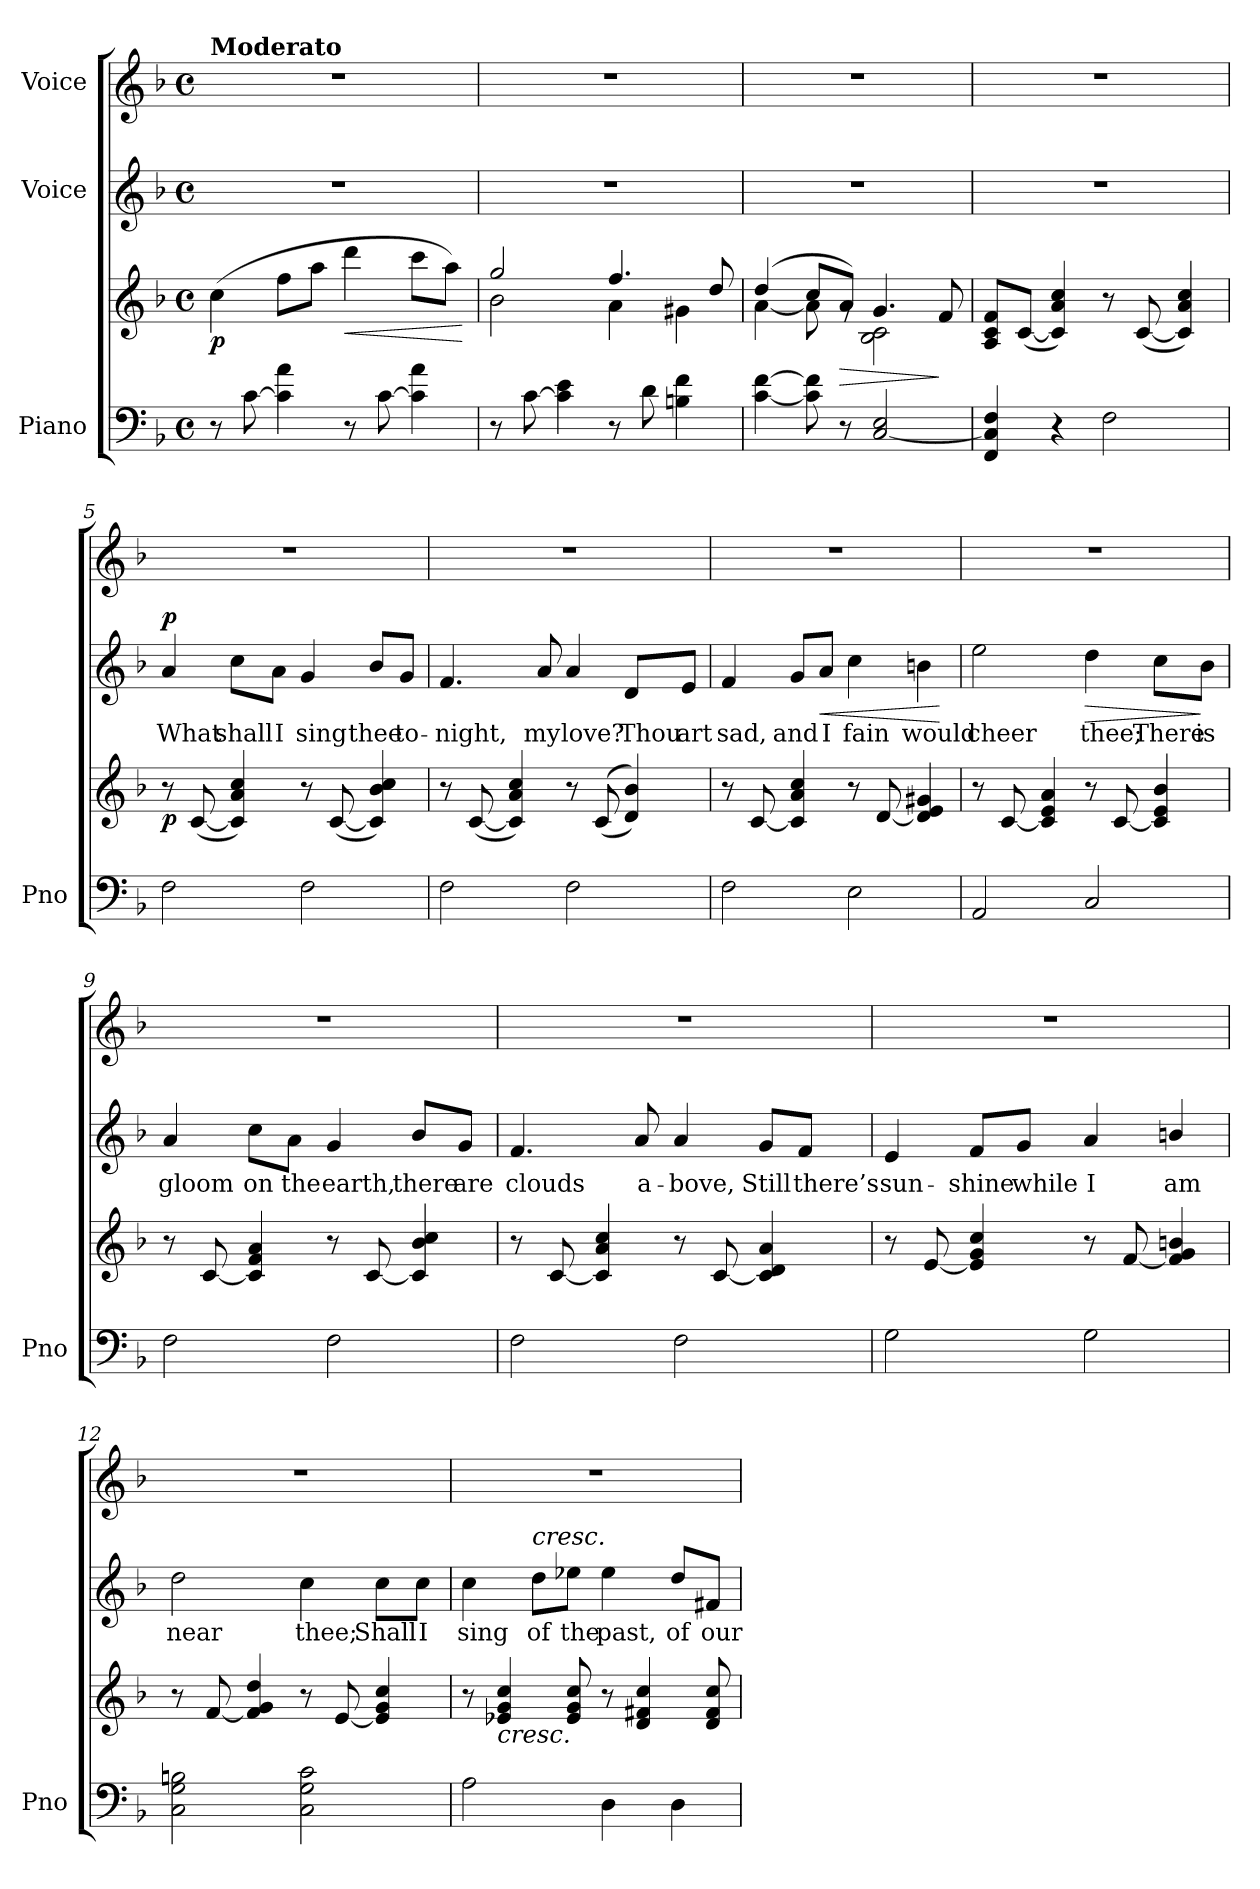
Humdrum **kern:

**kern	**kern	**dynam	**kern	**text	**dynam	**kern
*part3	*part3	*part3	*part2	*part2	*part2	*part1
*staff4	*staff3	*staff3/4	*staff2	*staff2	*staff2	*staff1
*I"Piano	*	*	*I"Voice	*	*	*I"Voice
*I'Pno	*	*	*	*	*	*
*clefF4	*clefG2	*	*clefG2	*	*	*clefG2
*k[b-]	*k[b-]	*	*k[b-]	*	*	*k[b-]
*M4/4	*M4/4	*	*M4/4	*	*	*M4/4
*met(c)	*met(c)	*	*met(c)	*	*	*met(c)
=1	=1	=1	=1	=1	=1	=1
!	!	!	!	!	!	!LO:TX:a:B:t=Moderato
!	!	!LO:DY:b	!	!	!	!
8r	(>4cc\	p	1r	.	.	1r
[8c\	.	.	.	.	.	.
4c\] 4a\	8ff\L	.	.	.	.	.
.	8aa\J	.	.	.	.	.
!	!	!LO:HP:b	!	!	!	!
8r	4ddd\	<	.	.	.	.
[8c\	.	.	.	.	.	.
4c\] 4a\	8ccc\L	.	.	.	.	.
.	8aa\J)	.	.	.	.	.
.	.	[	.	.	.	.
=2	=2	=2	=2	=2	=2	=2
*	*^	*	*	*	*	*
8r	2gg/	2b-\	.	1r	.	.	1r
[8c\	.	.	.	.	.	.	.
4c\] 4e\	.	.	.	.	.	.	.
8r	4.ff/	4a\	.	.	.	.	.
8d\	.	.	.	.	.	.	.
4Bn\ 4f\	.	4g#X\	.	.	.	.	.
.	8dd/	.	.	.	.	.	.
=3	=3	=3	=3	=3	=3	=3	=3
[4c\ [4f\	(>4dd/	[4a\	.	1r	.	.	1r
8c\] 8f\]	8cc/L	8a\]	.	.	.	.	.
!	!	!	!LO:HP:b	!	!	!	!
8r	8a/J)	8rg	>	.	.	.	.
[2C/ 2E/	4.g/	2B-\ 2c\	.	.	.	.	.
.	8f/	.	]	.	.	.	.
*	*v	*v	*	*	*	*	*
=4	=4	=4	=4	=4	=4	=4
4FF/ 4C/] 4F/	8A/ 8c/ 8f/L	.	1r	.	.	1r
.	(>[8c/J	.	.	.	.	.
4r	4c/] 4a/ 4cc/)	.	.	.	.	.
2F\	8r	.	.	.	.	.
.	(>[8c/	.	.	.	.	.
.	4c/] 4a/ 4cc/)	.	.	.	.	.
!!LO:LB:g=z
=5	=5	=5	=5	=5	=5	=5
!	!	!LO:DY:b	!	!LO:LY:b	!LO:DY:a	!
2F\	8r	p	4a/	What	p	1r
.	(>[8c/	.	.	.	.	.
!	!	!	!	!LO:LY:b	!	!
.	4c/] 4a/ 4cc/)	.	8cc\L	shall	.	.
!	!	!	!	!LO:LY:b	!	!
.	.	.	8a\J	I	.	.
!	!	!	!	!LO:LY:b	!	!
2F\	8r	.	4g/	sing	.	.
.	(>[8c/	.	.	.	.	.
!	!	!	!	!LO:LY:b	!	!
.	4c/] 4b-/ 4cc/)	.	8b-/L	thee	.	.
!	!	!	!	!LO:LY:b	!	!
.	.	.	8g/J	to-	.	.
=6	=6	=6	=6	=6	=6	=6
!	!	!	!	!LO:LY:b	!	!
2F\	8r	.	4.f/	-night,	.	1r
.	(>[8c/	.	.	.	.	.
.	4c/] 4a/ 4cc/)	.	.	.	.	.
!	!	!	!	!LO:LY:b	!	!
.	.	.	8a/	my	.	.
!	!	!	!	!LO:LY:b	!	!
2F\	8r	.	4a/	love?	.	.
.	(>(<8c/	.	.	.	.	.
!	!	!	!	!LO:LY:b	!	!
.	4d/ 4b-/))	.	8d/L	Thou	.	.
!	!	!	!	!LO:LY:b	!	!
.	.	.	8e/J	art	.	.
=7	=7	=7	=7	=7	=7	=7
!	!	!	!	!LO:LY:b	!	!
2F\	8r	.	4f/	sad,	.	1r
.	[8c/	.	.	.	.	.
!	!	!	!	!LO:LY:b	!	!
.	4c/] 4a/ 4cc/	.	8g/L	and	.	.
!	!	!	!	!LO:LY:b	!LO:HP:b	!
.	.	.	8a/J	I	<	.
!	!	!	!	!LO:LY:b	!	!
2E\	8r	.	4cc\	fain	.	.
.	[8d/	.	.	.	.	.
!	!	!	!	!LO:LY:b	!	!
.	4d/] 4e/ 4g#X/	.	4bn\	would	.	.
.	.	.	.	.	[	.
=8	=8	=8	=8	=8	=8	=8
!	!	!	!	!LO:LY:b	!	!
2AA/	8r	.	2ee\	cheer	.	1r
.	[8c/	.	.	.	.	.
.	4c/] 4e/ 4a/	.	.	.	.	.
!	!	!	!	!LO:LY:b	!LO:HP:b	!
2C/	8r	.	4dd\	thee;	>	.
.	[8c/	.	.	.	.	.
!	!	!	!	!LO:LY:b	!	!
.	4c/] 4e/ 4b-/	.	8cc\L	There	.	.
!	!	!	!	!LO:LY:b	!	!
.	.	.	8b-\J	is	]	.
!!LO:LB:g=z
=9	=9	=9	=9	=9	=9	=9
!	!	!	!	!LO:LY:b	!	!
2F\	8r	.	4a/	gloom	.	1r
.	[8c/	.	.	.	.	.
!	!	!	!	!LO:LY:b	!	!
.	4c/] 4f/ 4a/	.	8cc\L	on	.	.
!	!	!	!	!LO:LY:b	!	!
.	.	.	8a\J	the	.	.
!	!	!	!	!LO:LY:b	!	!
2F\	8r	.	4g/	earth,	.	.
.	[8c/	.	.	.	.	.
!	!	!	!	!LO:LY:b	!	!
.	4c/] 4b-/ 4cc/	.	8b-/L	there	.	.
!	!	!	!	!LO:LY:b	!	!
.	.	.	8g/J	are	.	.
=10	=10	=10	=10	=10	=10	=10
!	!	!	!	!LO:LY:b	!	!
2F\	8r	.	4.f/	clouds	.	1r
.	[8c/	.	.	.	.	.
.	4c/] 4a/ 4cc/	.	.	.	.	.
!	!	!	!	!LO:LY:b	!	!
.	.	.	8a/	a-	.	.
!	!	!	!	!LO:LY:b	!	!
2F\	8r	.	4a/	-bove,	.	.
.	[8c/	.	.	.	.	.
!	!	!	!	!LO:LY:b	!	!
.	4c/] 4d/ 4a/	.	8g/L	Still	.	.
!	!	!	!	!LO:LY:b	!	!
.	.	.	8f/J	there’s	.	.
=11	=11	=11	=11	=11	=11	=11
!	!	!	!	!LO:LY:b	!	!
2G\	8r	.	4e/	sun-	.	1r
.	[8e/	.	.	.	.	.
!	!	!	!	!LO:LY:b	!	!
.	4e/] 4g/ 4cc/	.	8f/L	-shine	.	.
!	!	!	!	!LO:LY:b	!	!
.	.	.	8g/J	while	.	.
!	!	!	!	!LO:LY:b	!	!
2G\	8r	.	4a/	I	.	.
.	[8f/	.	.	.	.	.
!	!	!	!	!LO:LY:b	!	!
.	4f/] 4g/ 4bn/	.	4bn/	am	.	.
=12	=12	=12	=12	=12	=12	=12
!	!	!	!	!LO:LY:b	!	!
2C\ 2G\ 2Bn\	8r	.	2dd\	near	.	1r
.	[8f/	.	.	.	.	.
.	4f/] 4g/ 4dd/	.	.	.	.	.
!	!	!	!	!LO:LY:b	!	!
2C\ 2G\ 2c\	8r	.	4cc\	thee;	.	.
.	[8e/	.	.	.	.	.
!	!	!	!	!LO:LY:b	!	!
.	4e/] 4g/ 4cc/	.	8cc\L	Shall	.	.
!	!	!	!	!LO:LY:b	!	!
.	.	.	8cc\J	I	.	.
!!LO:LB:g=z
=13	=13	=13	=13	=13	=13	=13
!	!	!	!	!LO:LY:b	!	!
2A\	8r	.	4cc\	sing	.	1r
!	!LO:TX:b:i:t=cresc.	!	!	!	!	!
.	4e-X/ 4g/ 4cc/	.	.	.	.	.
!	!	!	!LO:TX:a:i:t=cresc.	!	!	!
!	!	!	!	!LO:LY:b	!	!
.	.	.	8dd\L	of	.	.
!	!	!	!	!LO:LY:b	!	!
.	8e-/ 8g/ 8cc/	.	8ee-X\J	the	.	.
!	!	!	!	!LO:LY:b	!	!
4D\	8r	.	4ee-\	past,	.	.
.	4d/ 4f#X/ 4cc/	.	.	.	.	.
!	!	!	!	!LO:LY:b	!	!
4D\	.	.	8dd/L	of	.	.
!	!	!	!	!LO:LY:b	!	!
.	8d/ 8f#/ 8cc/	.	8f#X/J	our	.	.
=	=	=	=	=	=	=
*-	*-	*-	*-	*-	*-	*-
